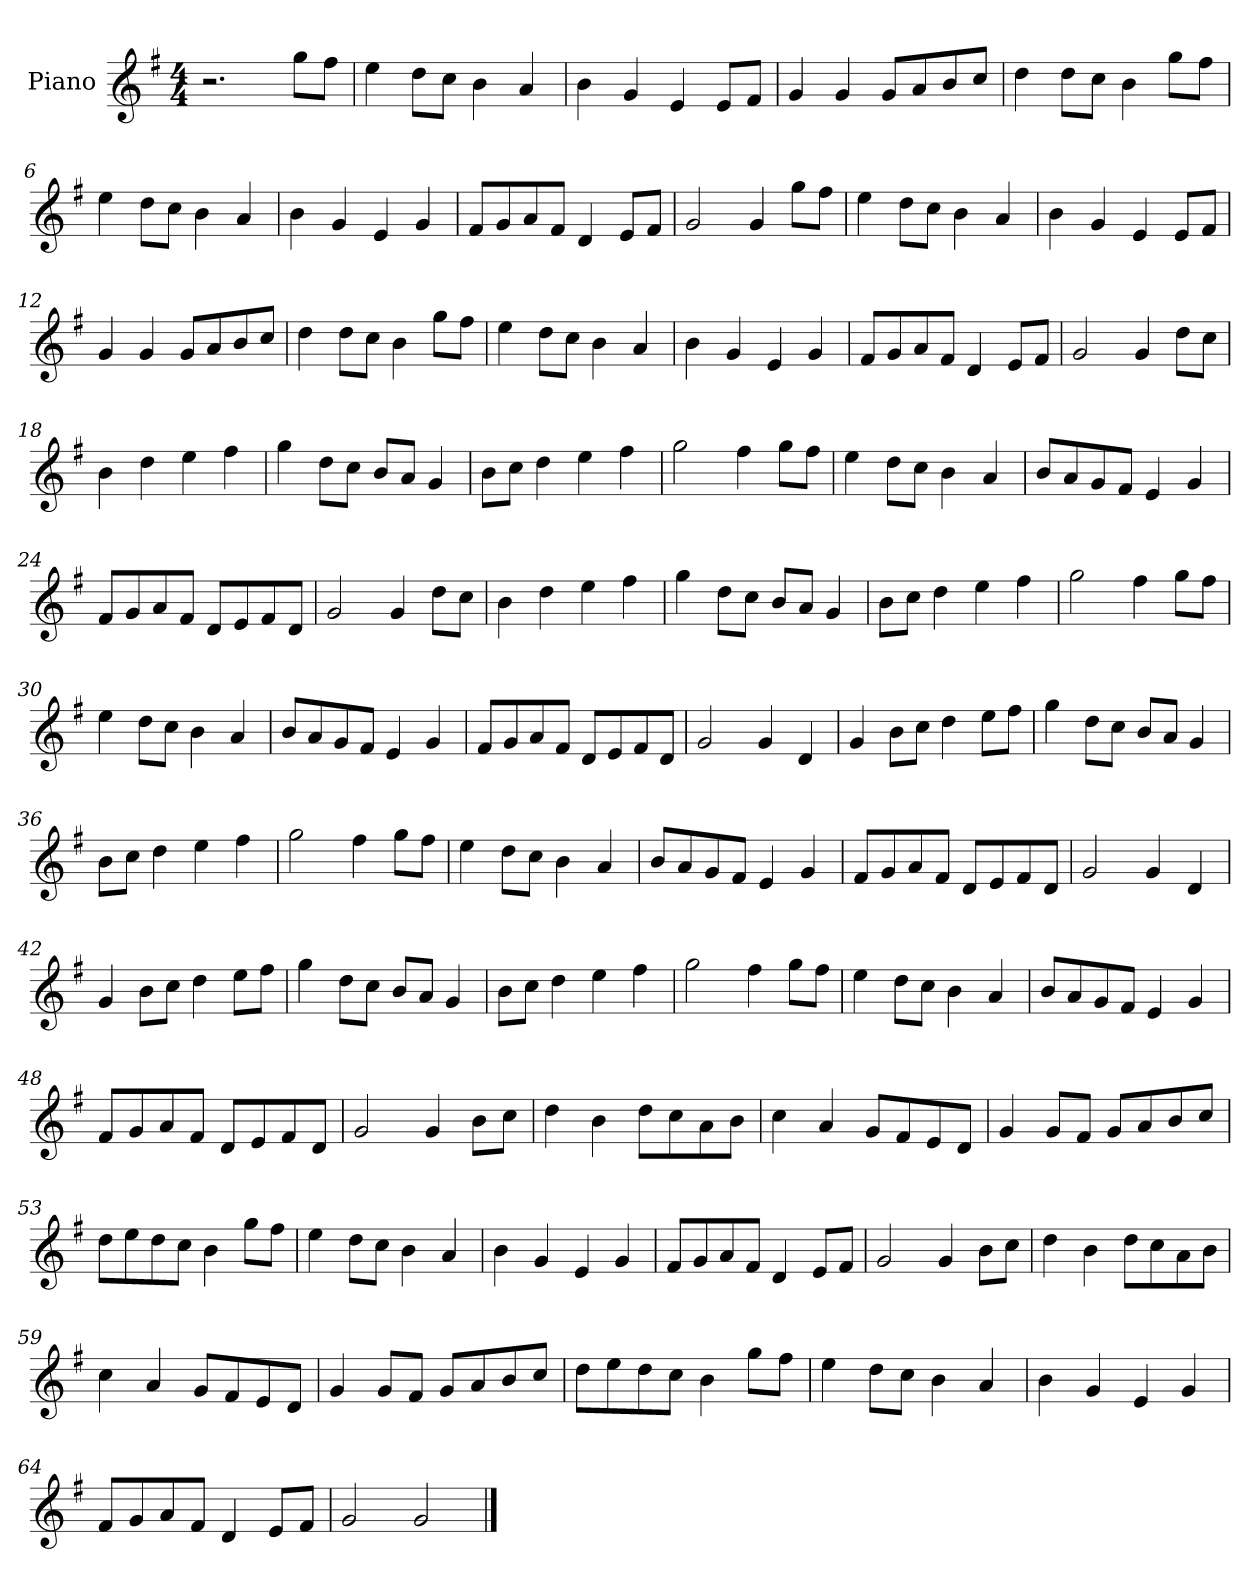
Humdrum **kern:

**kern
*part1
*staff1
*I"Piano
*I'Pno
*clefG2
*k[f#]
*M4/4
=1
2.r
8gg\L
8ff#\J
=2
4ee\
8dd\L
8cc\J
4b\
4a/
=3
4b\
4g/
4e/
8e/L
8f#/J
=4
4g/
4g/
8g/L
8a/
8b/
8cc/J
=5
4dd\
8dd\L
8cc\J
4b\
8gg\L
8ff#\J
=6
4ee\
8dd\L
8cc\J
4b\
4a/
=7
4b\
4g/
4e/
4g/
=8
8f#/L
8g/
8a/
8f#/J
4d/
8e/L
8f#/J
=9
2g/
4g/
8gg\L
8ff#\J
=10
4ee\
8dd\L
8cc\J
4b\
4a/
=11
4b\
4g/
4e/
8e/L
8f#/J
=12
4g/
4g/
8g/L
8a/
8b/
8cc/J
=13
4dd\
8dd\L
8cc\J
4b\
8gg\L
8ff#\J
=14
4ee\
8dd\L
8cc\J
4b\
4a/
=15
4b\
4g/
4e/
4g/
=16
8f#/L
8g/
8a/
8f#/J
4d/
8e/L
8f#/J
=17
2g/
4g/
8dd\L
8cc\J
=18
4b\
4dd\
4ee\
4ff#\
=19
4gg\
8dd\L
8cc\J
8b/L
8a/J
4g/
=20
8b\L
8cc\J
4dd\
4ee\
4ff#\
=21
2gg\
4ff#\
8gg\L
8ff#\J
=22
4ee\
8dd\L
8cc\J
4b\
4a/
=23
8b/L
8a/
8g/
8f#/J
4e/
4g/
=24
8f#/L
8g/
8a/
8f#/J
8d/L
8e/
8f#/
8d/J
=25
2g/
4g/
8dd\L
8cc\J
=26
4b\
4dd\
4ee\
4ff#\
=27
4gg\
8dd\L
8cc\J
8b/L
8a/J
4g/
=28
8b\L
8cc\J
4dd\
4ee\
4ff#\
=29
2gg\
4ff#\
8gg\L
8ff#\J
=30
4ee\
8dd\L
8cc\J
4b\
4a/
=31
8b/L
8a/
8g/
8f#/J
4e/
4g/
=32
8f#/L
8g/
8a/
8f#/J
8d/L
8e/
8f#/
8d/J
=33
2g/
4g/
4d/
=34
4g/
8b\L
8cc\J
4dd\
8ee\L
8ff#\J
=35
4gg\
8dd\L
8cc\J
8b/L
8a/J
4g/
=36
8b\L
8cc\J
4dd\
4ee\
4ff#\
=37
2gg\
4ff#\
8gg\L
8ff#\J
=38
4ee\
8dd\L
8cc\J
4b\
4a/
=39
8b/L
8a/
8g/
8f#/J
4e/
4g/
=40
8f#/L
8g/
8a/
8f#/J
8d/L
8e/
8f#/
8d/J
=41
2g/
4g/
4d/
=42
4g/
8b\L
8cc\J
4dd\
8ee\L
8ff#\J
=43
4gg\
8dd\L
8cc\J
8b/L
8a/J
4g/
=44
8b\L
8cc\J
4dd\
4ee\
4ff#\
=45
2gg\
4ff#\
8gg\L
8ff#\J
=46
4ee\
8dd\L
8cc\J
4b\
4a/
=47
8b/L
8a/
8g/
8f#/J
4e/
4g/
=48
8f#/L
8g/
8a/
8f#/J
8d/L
8e/
8f#/
8d/J
=49
2g/
4g/
8b\L
8cc\J
=50
4dd\
4b\
8dd\L
8cc\
8a\
8b\J
=51
4cc\
4a/
8g/L
8f#/
8e/
8d/J
=52
4g/
8g/L
8f#/J
8g/L
8a/
8b/
8cc/J
=53
8dd\L
8ee\
8dd\
8cc\J
4b\
8gg\L
8ff#\J
=54
4ee\
8dd\L
8cc\J
4b\
4a/
=55
4b\
4g/
4e/
4g/
=56
8f#/L
8g/
8a/
8f#/J
4d/
8e/L
8f#/J
=57
2g/
4g/
8b\L
8cc\J
=58
4dd\
4b\
8dd\L
8cc\
8a\
8b\J
=59
4cc\
4a/
8g/L
8f#/
8e/
8d/J
=60
4g/
8g/L
8f#/J
8g/L
8a/
8b/
8cc/J
=61
8dd\L
8ee\
8dd\
8cc\J
4b\
8gg\L
8ff#\J
=62
4ee\
8dd\L
8cc\J
4b\
4a/
=63
4b\
4g/
4e/
4g/
=64
8f#/L
8g/
8a/
8f#/J
4d/
8e/L
8f#/J
=65
2g/
2g/
==
*-
